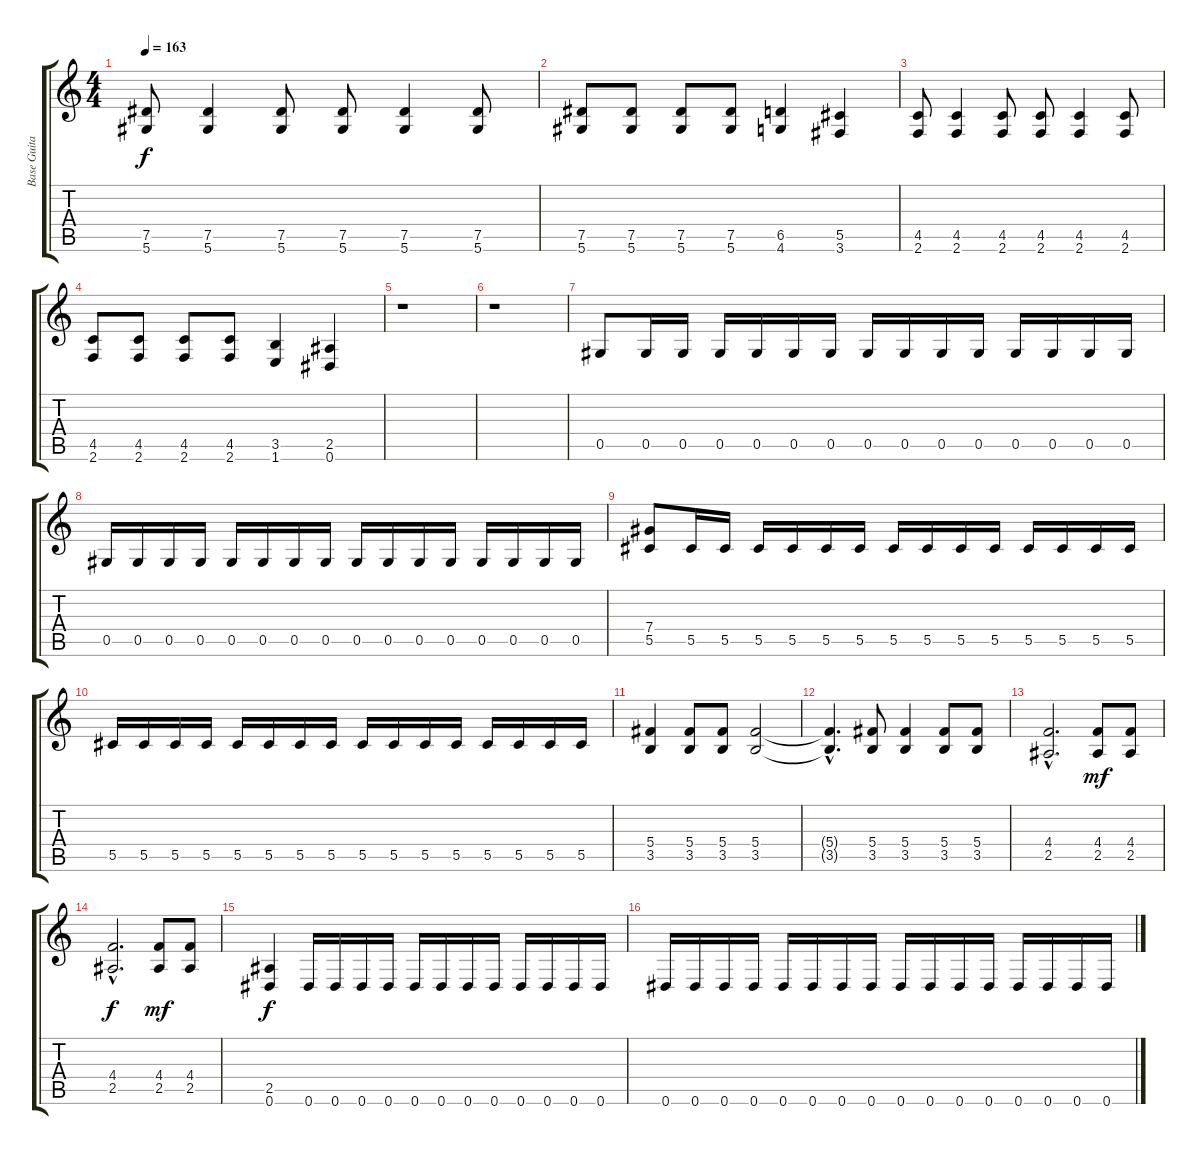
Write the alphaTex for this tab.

\track ("Base Guitar" "Base Guita") {instrument distortionguitar}
\staff {score tabs}
\tuning (Eb4 Bb3 Gb3 Db3 Ab2 Eb2) {hide}
\ts (4 4)
\tempo 163
\clef g2
\ks c
(7.5 5.6).8{dy f} (7.5 5.6).4 (7.5 5.6).8 (7.5 5.6).8 (7.5 5.6).4 (7.5 5.6).8 |
(7.5 5.6).8 (7.5 5.6).8 (7.5 5.6).8 (7.5 5.6).8 (6.5 4.6).4 (5.5 3.6).4 |
(4.5 2.6).8 (4.5 2.6).4 (4.5 2.6).8 (4.5 2.6).8 (4.5 2.6).4 (4.5 2.6).8 |
(4.5 2.6).8 (4.5 2.6).8 (4.5 2.6).8 (4.5 2.6).8 (3.5 1.6).4 (2.5 0.6).4 |
r.1 |
r.1 |
0.5.8 0.5.16 0.5.16 0.5.16 0.5.16 0.5.16 0.5.16 0.5.16 0.5.16 0.5.16 0.5.16 0.5.16 0.5.16 0.5.16 0.5.16 |
0.5.16 0.5.16 0.5.16 0.5.16 0.5.16 0.5.16 0.5.16 0.5.16 0.5.16 0.5.16 0.5.16 0.5.16 0.5.16 0.5.16 0.5.16 0.5.16 |
(7.4 5.5).8 5.5.16 5.5.16 5.5.16 5.5.16 5.5.16 5.5.16 5.5.16 5.5.16 5.5.16 5.5.16 5.5.16 5.5.16 5.5.16 5.5.16 |
5.5.16 5.5.16 5.5.16 5.5.16 5.5.16 5.5.16 5.5.16 5.5.16 5.5.16 5.5.16 5.5.16 5.5.16 5.5.16 5.5.16 5.5.16 5.5.16 |
(5.4 3.5).4 (5.4 3.5).8 (5.4 3.5).8 (5.4 3.5).2 |
(5.4{hac t} 3.5{hac t}).4{d} (5.4 3.5).8 (5.4 3.5).4 (5.4 3.5).8 (5.4 3.5).8 |
(4.4{hac} 2.5{hac}).2{d} (4.4 2.5).8{dy mf} (4.4 2.5).8 |
(4.4{hac} 2.5{hac}).2{d dy f} (4.4 2.5).8{dy mf} (4.4 2.5).8 |
(2.5 0.6).4{dy f} 0.6.16 0.6.16 0.6.16 0.6.16 0.6.16 0.6.16 0.6.16 0.6.16 0.6.16 0.6.16 0.6.16 0.6.16 |
0.6.16 0.6.16 0.6.16 0.6.16 0.6.16 0.6.16 0.6.16 0.6.16 0.6.16 0.6.16 0.6.16 0.6.16 0.6.16 0.6.16 0.6.16 0.6.16
